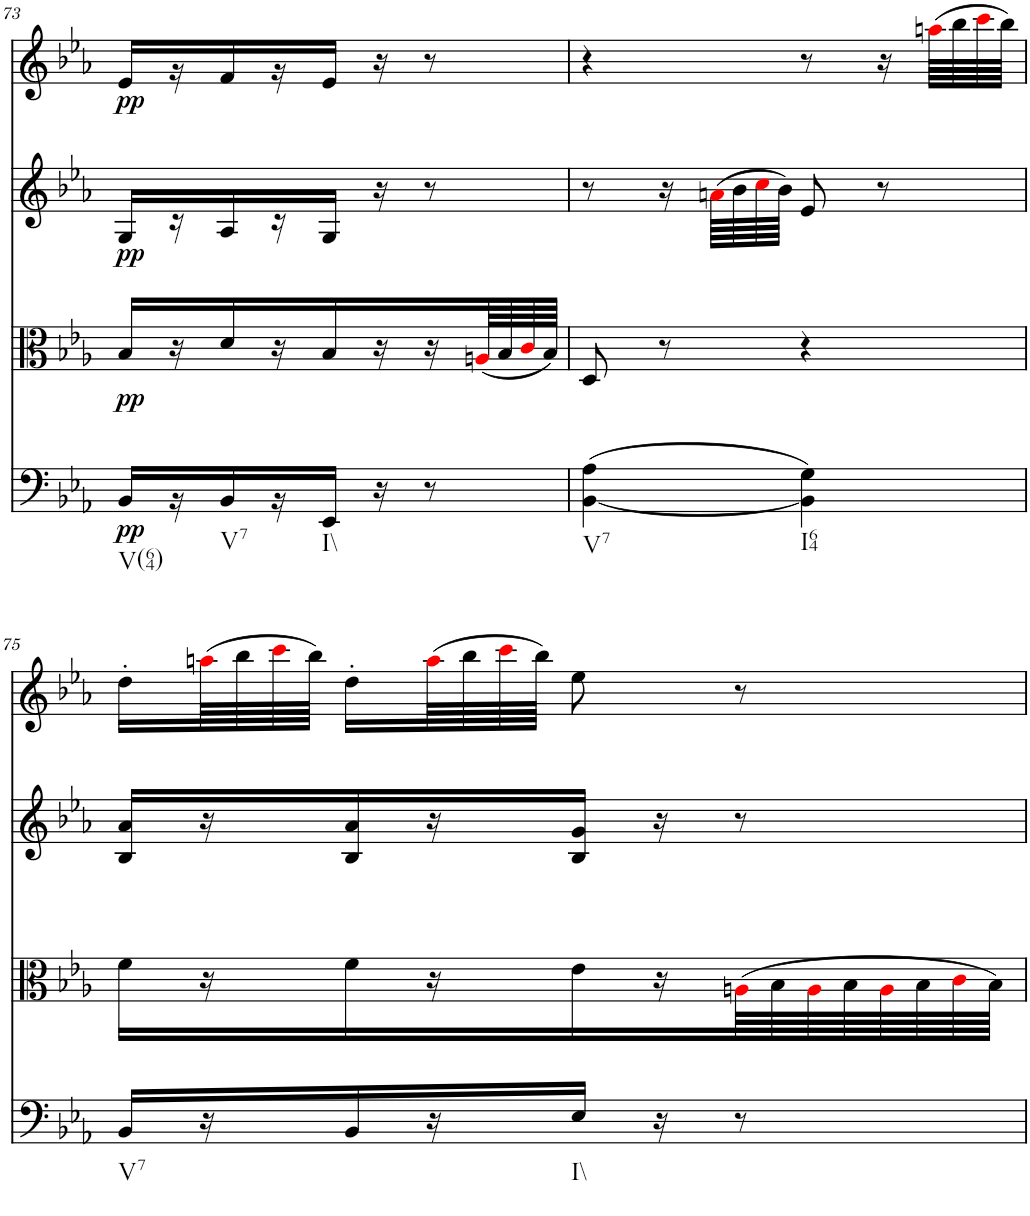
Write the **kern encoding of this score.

**kern	**dynam	**kern	**dynam	**kern	**dynam	**kern	**dynam
*part4	*part4	*part3	*part3	*part2	*part2	*part1	*part1
*staff4	*staff4	*staff3	*staff3	*staff2	*staff2	*staff1	*staff1
*I"Violoncello	*	*I"Viola	*	*I"Violin II	*	*I"Violin I	*
*I'Vc	*	*I'Vla	*	*I'Vln	*	*I'Vln	*
!!LO:PB:g=z
*clefC4	*	*clefC3	*	*clefG2	*	*clefG2	*
*k[b-e-a-]	*	*k[b-e-a-]	*	*k[b-e-a-]	*	*k[b-e-a-]	*
*E-:	*	*E-:	*	*E-:	*	*E-:	*
*M2/4	*	*M2/4	*	*M2/4	*	*M2/4	*
=73	=73	=73	=73	=73	=73	=73	=73
!LO:TX:b:t=V(64)	!	!	!	!	!	!	!
!	!LO:DY:b	!	!LO:DY:b	!	!LO:DY:b	!	!LO:DY:b
16BB-/LL	pp	16B-/LL	pp	16G/LL	pp	16e-/LL	pp
16r	.	16r	.	16r	.	16r	.
!LO:TX:b:t=V7	!	!	!	!	!	!	!
16BB-/	.	16d/	.	16A-/	.	16f/	.
16r	.	16r	.	16r	.	16r	.
!LO:TX:b:t=I\\	!	!	!	!	!	!	!
16EE-/JJ	.	16B-/	.	16G/JJ	.	16e-/JJ	.
16r	.	16r	.	16r	.	16r	.
8r	.	16r	.	8r	.	8r	.
.	.	(64Ani/LL	.	.	.	.	.
.	.	64B-/	.	.	.	.	.
.	.	64ci/	.	.	.	.	.
.	.	64B-/JJJJ)	.	.	.	.	.
=74	=74	=74	=74	=74	=74	=74	=74
!LO:TX:b:t=V7	!	!	!	!	!	!	!
(>[4BB-\ 4A-\	.	8D/	.	8r	.	4r	.
.	.	8r	.	16r	.	.	.
.	.	.	.	(64ani\LLLL	.	.	.
.	.	.	.	64b-\	.	.	.
.	.	.	.	64cci\	.	.	.
.	.	.	.	64b-\JJJJ)	.	.	.
!LO:TX:b:t=I64	!	!	!	!	!	!	!
4BB-\] 4G\)	.	4r	.	8e-/	.	8r	.
.	.	.	.	8r	.	16r	.
.	.	.	.	.	.	(64aani\LLLL	.
.	.	.	.	.	.	64bb-\	.
.	.	.	.	.	.	64ccci\	.
.	.	.	.	.	.	64bb-\JJJJ)	.
!!LO:LB:g=z
=75	=75	=75	=75	=75	=75	=75	=75
!LO:TX:b:t=V7	!	!	!	!	!	!	!
16BB-/LL	.	16f\LL	.	16B-/ 16a-/LL	.	16dd'\LL	.
16r	.	16r	.	16r	.	(64aani\LL	.
.	.	.	.	.	.	64bb-\	.
.	.	.	.	.	.	64ccci\	.
.	.	.	.	.	.	64bb-\JJJJ)	.
16BB-/	.	16f\	.	16B-/ 16a-/	.	16dd'\LL	.
16r	.	16r	.	16r	.	(64aai\LL	.
.	.	.	.	.	.	64bb-\	.
.	.	.	.	.	.	64ccci\	.
.	.	.	.	.	.	64bb-\JJJJ)	.
!LO:TX:b:t=I\\	!	!	!	!	!	!	!
16E-/JJ	.	16e-\	.	16B-/ 16g/JJ	.	8ee-\	.
16r	.	16r	.	16r	.	.	.
8r	.	(64Ani\LL	.	8r	.	8r	.
.	.	64B-\	.	.	.	.	.
.	.	64Ai\	.	.	.	.	.
.	.	64B-\	.	.	.	.	.
.	.	64Ai\	.	.	.	.	.
.	.	64B-\	.	.	.	.	.
.	.	64ci\	.	.	.	.	.
.	.	64B-\JJJJ)	.	.	.	.	.
=	=	=	=	=	=	=	=
*-	*-	*-	*-	*-	*-	*-	*-
